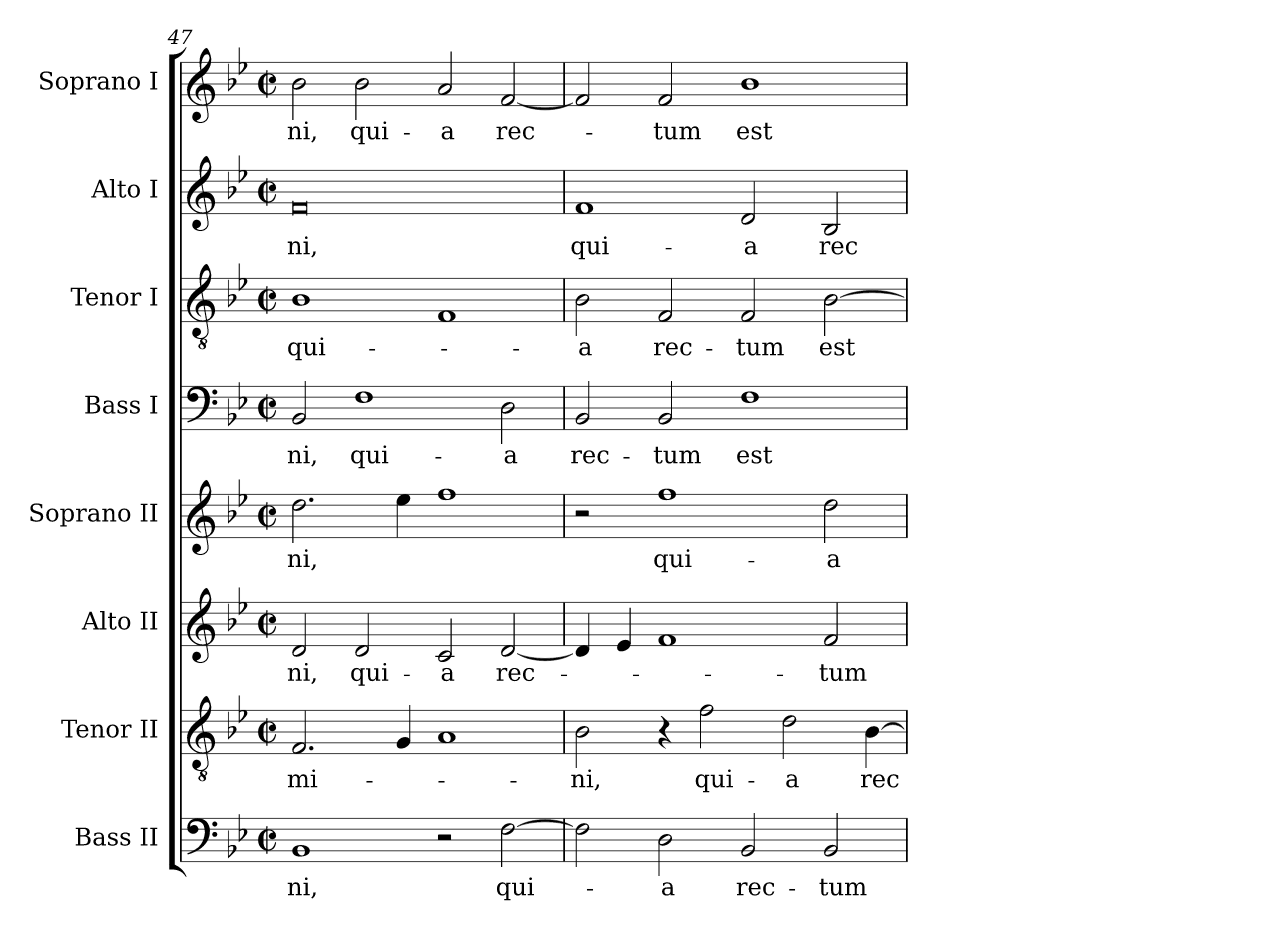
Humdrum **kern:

**kern	**text	**kern	**text	**kern	**text	**kern	**text	**kern	**text	**kern	**text	**kern	**text	**kern	**text
*part8	*part8	*part7	*part7	*part6	*part6	*part5	*part5	*part4	*part4	*part3	*part3	*part2	*part2	*part1	*part1
*staff8	*staff8	*staff7	*staff7	*staff6	*staff6	*staff5	*staff5	*staff4	*staff4	*staff3	*staff3	*staff2	*staff2	*staff1	*staff1
*I"Bass II	*	*I"Tenor II	*	*I"Alto II	*	*I"Soprano II	*	*I"Bass I	*	*I"Tenor I	*	*I"Alto I	*	*I"Soprano I	*
!!LO:PB:g=z
*clefF4	*	*clefGv2	*	*clefG2	*	*clefG2	*	*clefF4	*	*clefGv2	*	*clefG2	*	*clefG2	*
*k[b-e-]	*	*k[b-e-]	*	*k[b-e-]	*	*k[b-e-]	*	*k[b-e-]	*	*k[b-e-]	*	*k[b-e-]	*	*k[b-e-]	*
*B-:	*	*B-:	*	*B-:	*	*B-:	*	*B-:	*	*B-:	*	*B-:	*	*B-:	*
*M2/2	*	*M2/2	*	*M2/2	*	*M2/2	*	*M2/2	*	*M2/2	*	*M2/2	*	*M2/2	*
*met(c|)	*	*met(c|)	*	*met(c|)	*	*met(c|)	*	*met(c|)	*	*met(c|)	*	*met(c|)	*	*met(c|)	*
=47	=47	=47	=47	=47	=47	=47	=47	=47	=47	=47	=47	=47	=47	=47	=47
!	!LO:LY:b:color=#000000	!	!	!	!	!	!	!	!	!	!	!	!	!	!
!	!	!	!LO:LY:b:color=#000000	!	!	!	!	!	!	!	!	!	!	!	!
!	!	!	!	!	!LO:LY:b:color=#000000	!	!	!	!	!	!	!	!	!	!
!	!	!	!	!	!	!	!LO:LY:b:color=#000000	!	!	!	!	!	!	!	!
!	!	!	!	!	!	!	!	!	!LO:LY:b:color=#000000	!	!	!	!	!	!
!	!	!	!	!	!	!	!	!	!	!	!LO:LY:b:color=#000000	!	!	!	!
!	!	!	!	!	!	!	!	!	!	!	!	!	!LO:LY:b:color=#000000	!	!
!	!	!	!	!	!	!	!	!	!	!	!	!	!	!	!LO:LY:b:color=#000000
1BB-i	-ni,	2.Fi/	-mi-	2di/	-ni,	2.ddi\	-ni,	2BB-i/	-ni,	1B-i	qui-	0fi	-ni,	2b-i\	-ni,
!	!	!	!	!	!LO:LY:b:color=#000000	!	!	!	!	!	!	!	!	!	!
!	!	!	!	!	!	!	!	!	!LO:LY:b:color=#000000	!	!	!	!	!	!
!	!	!	!	!	!	!	!	!	!	!	!	!	!	!	!LO:LY:b:color=#000000
.	.	.	.	2di/	qui-	.	.	1Fi	qui-	.	.	.	.	2b-i\	qui-
.	.	4Gi/	.	.	.	4ee-i\	.	.	.	.	.	.	.	.	.
!	!	!	!	!	!LO:LY:b:color=#000000	!	!	!	!	!	!	!	!	!	!
!	!	!	!	!	!	!	!	!	!	!	!	!	!	!	!LO:LY:b:color=#000000
2r	.	1Ai	.	2ci/	-a	1ffi	.	.	.	1Fi	.	.	.	2ai/	-a
!	!LO:LY:b:color=#000000	!	!	!	!	!	!	!	!	!	!	!	!	!	!
!	!	!	!	!	!LO:LY:b:color=#000000	!	!	!	!	!	!	!	!	!	!
!	!	!	!	!	!	!	!	!	!LO:LY:b:color=#000000	!	!	!	!	!	!
!	!	!	!	!	!	!	!	!	!	!	!	!	!	!	!LO:LY:b:color=#000000
[>2Fi\	qui-	.	.	[<2di/	rec-	.	.	2Di\	-a	.	.	.	.	[<2fi/	rec-
=48	=48	=48	=48	=48	=48	=48	=48	=48	=48	=48	=48	=48	=48	=48	=48
!	!	!	!LO:LY:b:color=#000000	!	!	!	!	!	!	!	!	!	!	!	!
!	!	!	!	!	!	!	!	!	!LO:LY:b:color=#000000	!	!	!	!	!	!
!	!	!	!	!	!	!	!	!	!	!	!LO:LY:b:color=#000000	!	!	!	!
!	!	!	!	!	!	!	!	!	!	!	!	!	!LO:LY:b:color=#000000	!	!
2Fi\]	.	2B-i\	-ni,	4di/]	.	2r	.	2BB-i/	rec-	2B-i\	-a	1fi	qui-	2fi/]	.
.	.	.	.	4e-i/	.	.	.	.	.	.	.	.	.	.	.
!	!LO:LY:b:color=#000000	!	!	!	!	!	!	!	!	!	!	!	!	!	!
!	!	!	!	!	!	!	!LO:LY:b:color=#000000	!	!	!	!	!	!	!	!
!	!	!	!	!	!	!	!	!	!LO:LY:b:color=#000000	!	!	!	!	!	!
!	!	!	!	!	!	!	!	!	!	!	!LO:LY:b:color=#000000	!	!	!	!
!	!	!	!	!	!	!	!	!	!	!	!	!	!	!	!LO:LY:b:color=#000000
2Di\	-a	4r	.	1fi	.	1ffi	qui-	2BB-i/	-tum	2Fi/	rec-	.	.	2fi/	-tum
!	!	!	!LO:LY:b:color=#000000	!	!	!	!	!	!	!	!	!	!	!	!
.	.	2fi\	qui-	.	.	.	.	.	.	.	.	.	.	.	.
!	!LO:LY:b:color=#000000	!	!	!	!	!	!	!	!	!	!	!	!	!	!
!	!	!	!	!	!	!	!	!	!LO:LY:b:color=#000000	!	!	!	!	!	!
!	!	!	!	!	!	!	!	!	!	!	!LO:LY:b:color=#000000	!	!	!	!
!	!	!	!	!	!	!	!	!	!	!	!	!	!LO:LY:b:color=#000000	!	!
!	!	!	!	!	!	!	!	!	!	!	!	!	!	!	!LO:LY:b:color=#000000
2BB-i/	rec-	.	.	.	.	.	.	1Fi	est	2Fi/	-tum	2di/	-a	1b-i	est
!	!	!	!LO:LY:b:color=#000000	!	!	!	!	!	!	!	!	!	!	!	!
.	.	2di\	-a	.	.	.	.	.	.	.	.	.	.	.	.
!	!LO:LY:b:color=#000000	!	!	!	!	!	!	!	!	!	!	!	!	!	!
!	!	!	!	!	!LO:LY:b:color=#000000	!	!	!	!	!	!	!	!	!	!
!	!	!	!	!	!	!	!LO:LY:b:color=#000000	!	!	!	!	!	!	!	!
!	!	!	!	!	!	!	!	!	!	!	!LO:LY:b:color=#000000	!	!	!	!
!	!	!	!	!	!	!	!	!	!	!	!	!	!LO:LY:b:color=#000000	!	!
2BB-i/	-tum	.	.	2fi/	-tum	2ddi\	-a	.	.	[>2B-i\	est	2B-i/	rec-	.	.
!	!	!	!LO:LY:b:color=#000000	!	!	!	!	!	!	!	!	!	!	!	!
.	.	[>4B-i\	rec-	.	.	.	.	.	.	.	.	.	.	.	.
=	=	=	=	=	=	=	=	=	=	=	=	=	=	=	=
*-	*-	*-	*-	*-	*-	*-	*-	*-	*-	*-	*-	*-	*-	*-	*-
